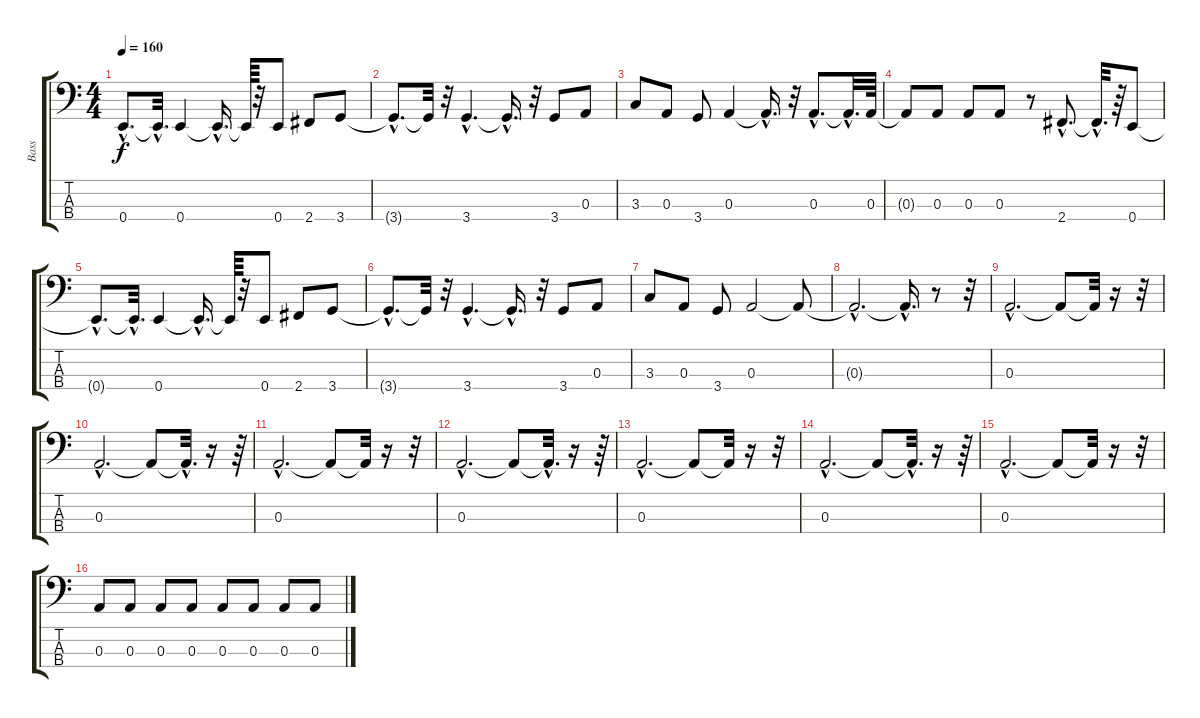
\track ("Bass" "Bass") {instrument electricbasspick}
\staff {score tabs}
\tuning (G2 D2 A1 E1) {hide}
\ts (4 4)
\tempo 160
\clef f4
\ks c
0.4{hac t}.8{d dy f} 0.4{hac t}.32{d} 0.4.4 0.4{hac t}.16{d} 0.4{t}.64 r.32 0.4.8 2.4.8 3.4.8 |
3.4{hac t}.8{d} 3.4{t}.32 r.32 3.4{hac}.4{d} 3.4{hac t}.16{d} r.32 3.4.8 0.3.8 |
3.3.8 0.3.8 3.4.8 0.3.4 0.3{hac t}.16{d} r.32 0.3{hac}.8{d} 0.3{hac t}.32{d} 0.3.64 |
0.3{t}.8 0.3.8 0.3.8 0.3.8 r.8 2.4{hac}.8{d} 2.4{hac t}.32{d} r.64 0.4.8 |
0.4{hac t}.8{d} 0.4{hac t}.32{d} 0.4.4 0.4{hac t}.16{d} 0.4{t}.64 r.32 0.4.8 2.4.8 3.4.8 |
3.4{hac t}.8{d} 3.4{t}.32 r.32 3.4{hac}.4{d} 3.4{hac t}.16{d} r.32 3.4.8 0.3.8 |
3.3.8 0.3.8 3.4.8 0.3.2 0.3{t}.8 |
0.3{hac t}.2{d} 0.3{hac t}.16{d} r.8 r.32 |
0.3{hac}.2{d} 0.3{t}.8 0.3{t}.32 r.16 r.32 |
0.3{hac}.2{d} 0.3{t}.8 0.3{hac t}.32{d} r.16 r.64 |
0.3{hac}.2{d} 0.3{t}.8 0.3{t}.32 r.16 r.32 |
0.3{hac}.2{d} 0.3{t}.8 0.3{hac t}.32{d} r.16 r.64 |
0.3{hac}.2{d} 0.3{t}.8 0.3{t}.32 r.16 r.32 |
0.3{hac}.2{d} 0.3{t}.8 0.3{hac t}.32{d} r.16 r.64 |
0.3{hac}.2{d} 0.3{t}.8 0.3{t}.32 r.16 r.32 |
0.3.8 0.3.8 0.3.8 0.3.8 0.3.8 0.3.8 0.3.8 0.3.8
